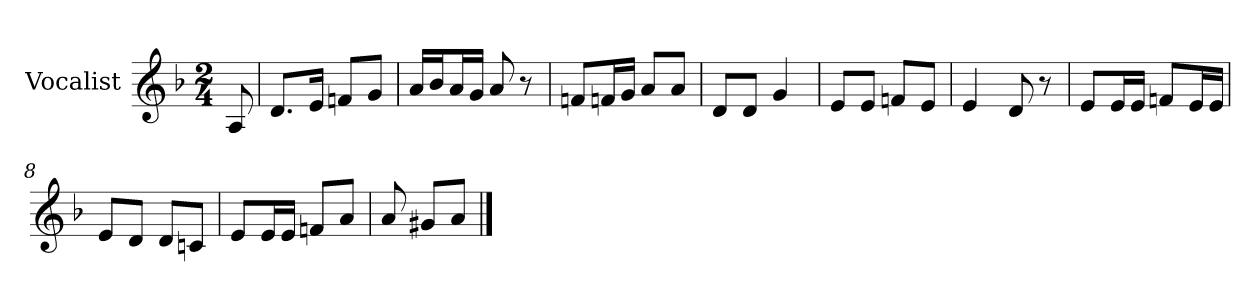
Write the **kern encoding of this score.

**kern
*part1
*staff1
*I"Vocalist
*k[b-]
*d:
*M2/4
=
8A
=1
8.dL
16eJk
8fnL
8gJ
=2
16aLL
16b-J
16aL
16gJJ
8a
8r
=3
8fnL
16fnL
16gJJ
8aL
8aJ
=4
8dL
8dJ
4g
=5
8eL
8eJ
8fnL
8eJ
=6
4e
8d
8r
=7
8eL
16eL
16eJJ
8fnL
16eL
16eJJ
=8
8eL
8dJ
8dL
8cnJ
=9
8eL
16eL
16eJJ
8fnL
8aJ
=10
8a
8g#XL
8aJ
==
*-
